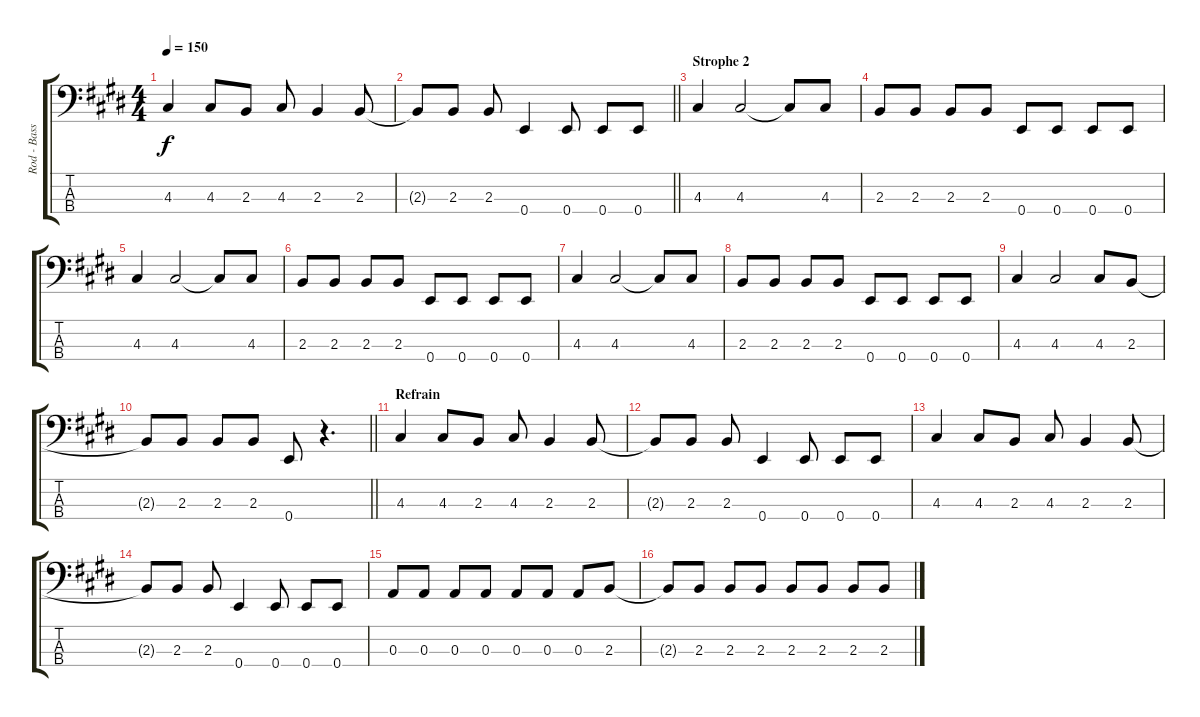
\track ("Rod - Bass" "Rod - Bass") {instrument electricbasspick}
\staff {score tabs}
\tuning (G2 D2 A1 E1) {hide}
\ts (4 4)
\tempo 150
\clef f4
\ks e
4.3.4{dy f} 4.3.8 2.3.8 4.3.8 2.3.4 2.3.8 |
\barLineRight lightlight
2.3{t}.8 2.3.8 2.3.8 0.4.4 0.4.8 0.4.8 0.4.8 |
\section ("" "Strophe 2")
4.3.4 4.3.2 4.3{t}.8 4.3.8 |
2.3.8 2.3.8 2.3.8 2.3.8 0.4.8 0.4.8 0.4.8 0.4.8 |
4.3.4 4.3.2 4.3{t}.8 4.3.8 |
2.3.8 2.3.8 2.3.8 2.3.8 0.4.8 0.4.8 0.4.8 0.4.8 |
4.3.4 4.3.2 4.3{t}.8 4.3.8 |
2.3.8 2.3.8 2.3.8 2.3.8 0.4.8 0.4.8 0.4.8 0.4.8 |
4.3.4 4.3.2 4.3.8 2.3.8 |
\barLineRight lightlight
2.3{t}.8 2.3.8 2.3.8 2.3.8 0.4.8 r.4{d} |
\section ("" "Refrain")
4.3.4 4.3.8 2.3.8 4.3.8 2.3.4 2.3.8 |
2.3{t}.8 2.3.8 2.3.8 0.4.4 0.4.8 0.4.8 0.4.8 |
4.3.4 4.3.8 2.3.8 4.3.8 2.3.4 2.3.8 |
2.3{t}.8 2.3.8 2.3.8 0.4.4 0.4.8 0.4.8 0.4.8 |
0.3.8 0.3.8 0.3.8 0.3.8 0.3.8 0.3.8 0.3.8 2.3.8 |
2.3{t}.8 2.3.8 2.3.8 2.3.8 2.3.8 2.3.8 2.3.8 2.3.8
